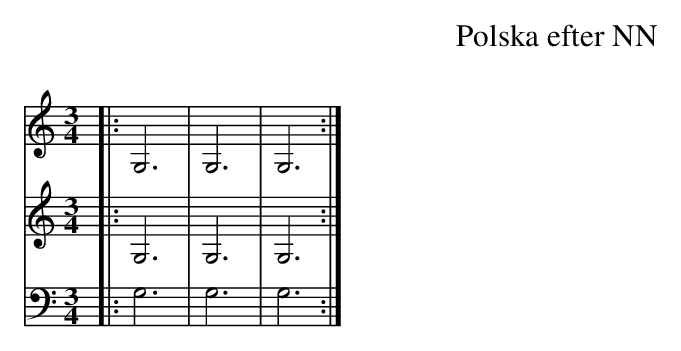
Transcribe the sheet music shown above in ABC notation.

X:1
T:Polska efter NN
M:3/4
L:1/8
K:C
V:2
V:1
K: treble
|: G,6 | G,6 | G,6 :|
V:2
K: treble
|: G,6 | G,6 | G,6 :|
V:3
K: bass
|: G,6 | G,6 | G,6 :|
